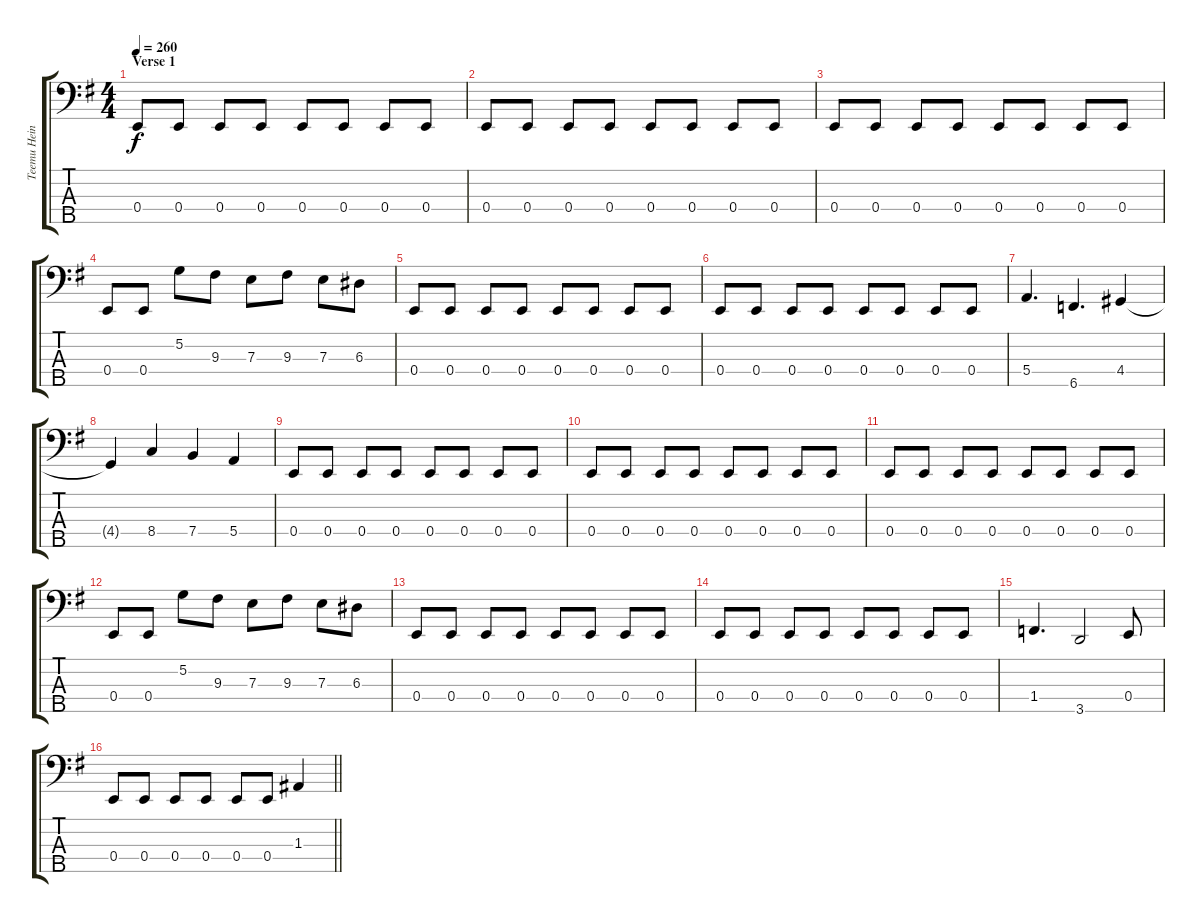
\track ("Teemu Heinola (bass)" "Teemu Hein") {instrument electricbasspick}
\staff {score tabs}
\tuning (G2 D2 A1 E1 B0) {hide}
\ts (4 4)
\section ("" "Verse 1")
\tempo 260
\clef f4
\ks eminor
0.4.8{dy f} 0.4.8 0.4.8 0.4.8 0.4.8 0.4.8 0.4.8 0.4.8 |
0.4.8 0.4.8 0.4.8 0.4.8 0.4.8 0.4.8 0.4.8 0.4.8 |
0.4.8 0.4.8 0.4.8 0.4.8 0.4.8 0.4.8 0.4.8 0.4.8 |
0.4.8 0.4.8 5.2.8 9.3.8 7.3.8 9.3.8 7.3.8 6.3.8 |
0.4.8 0.4.8 0.4.8 0.4.8 0.4.8 0.4.8 0.4.8 0.4.8 |
0.4.8 0.4.8 0.4.8 0.4.8 0.4.8 0.4.8 0.4.8 0.4.8 |
5.4.4{d} 6.5.4{d} 4.4.4 |
4.4{t}.4 8.4.4 7.4.4 5.4.4 |
0.4.8 0.4.8 0.4.8 0.4.8 0.4.8 0.4.8 0.4.8 0.4.8 |
0.4.8 0.4.8 0.4.8 0.4.8 0.4.8 0.4.8 0.4.8 0.4.8 |
0.4.8 0.4.8 0.4.8 0.4.8 0.4.8 0.4.8 0.4.8 0.4.8 |
0.4.8 0.4.8 5.2.8 9.3.8 7.3.8 9.3.8 7.3.8 6.3.8 |
0.4.8 0.4.8 0.4.8 0.4.8 0.4.8 0.4.8 0.4.8 0.4.8 |
0.4.8 0.4.8 0.4.8 0.4.8 0.4.8 0.4.8 0.4.8 0.4.8 |
1.4.4{d} 3.5.2 0.4.8 |
\barLineRight lightlight
0.4.8 0.4.8 0.4.8 0.4.8 0.4.8 0.4.8 1.3.4
